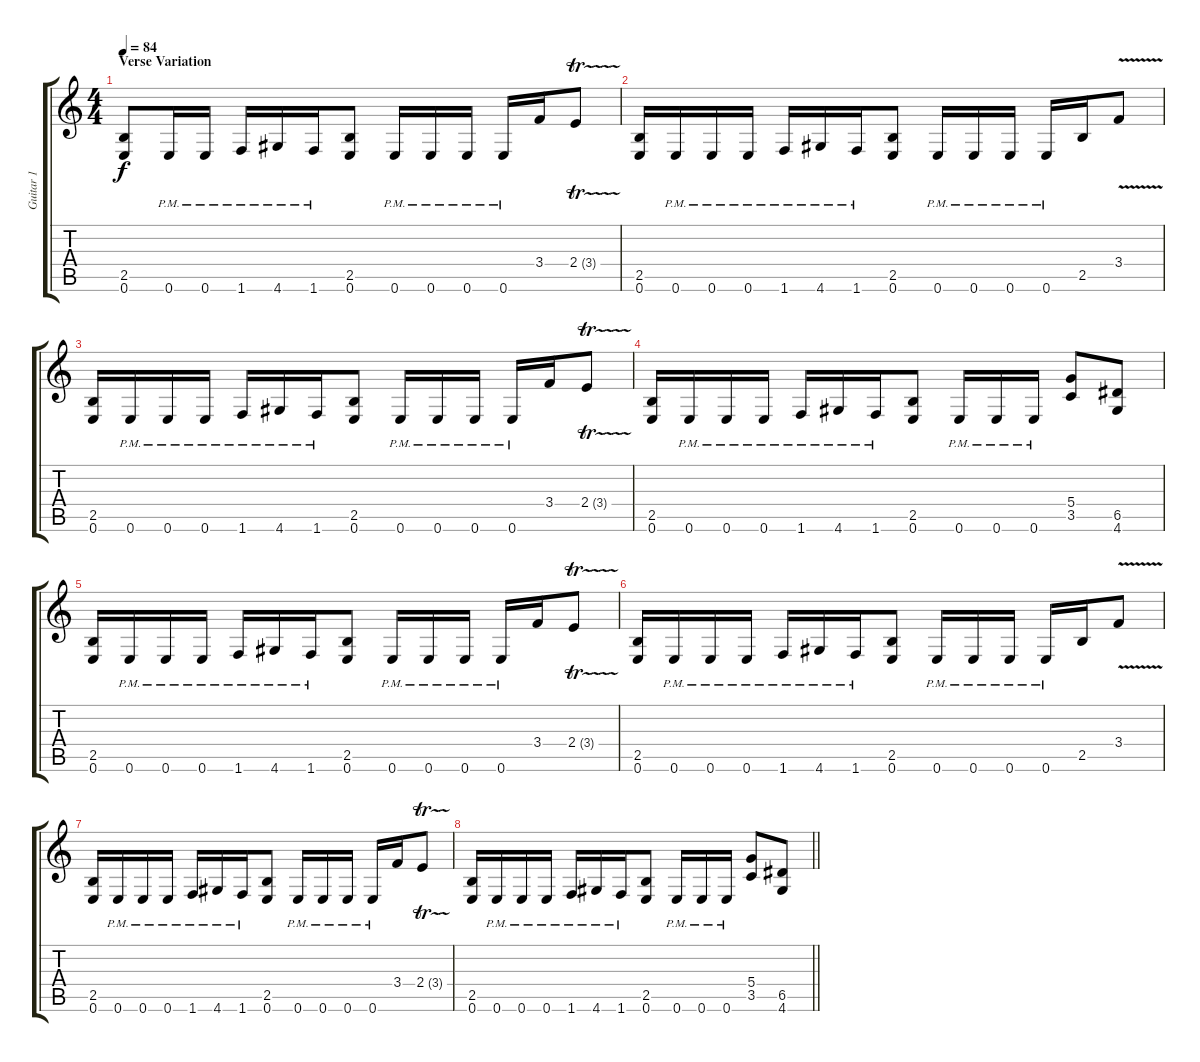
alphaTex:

\track ("Guitar 1" "Guitar 1") {instrument distortionguitar}
\staff {score tabs}
\tuning (E4 B3 G3 D3 A2 E2) {hide}
\ts (4 4)
\section ("" "Verse Variation")
\tempo 84
\clef g2
\ks c
(2.5 0.6).8{dy f} 0.6{pm}.16 0.6{pm}.16 1.6{pm}.16 4.6{pm}.16 1.6{pm}.16 (2.5 0.6).8 0.6{pm}.16 0.6{pm}.16 0.6{pm}.16 0.6{pm}.16 3.4.16 2.4{tr (3 32)}.8 |
(2.5 0.6).16 0.6{pm}.16 0.6{pm}.16 0.6{pm}.16 1.6{pm}.16 4.6{pm}.16 1.6{pm}.16 (2.5 0.6).8 0.6{pm}.16 0.6{pm}.16 0.6{pm}.16 0.6{pm}.16 2.5.16 3.4{v}.8 |
(2.5 0.6).16 0.6{pm}.16 0.6{pm}.16 0.6{pm}.16 1.6{pm}.16 4.6{pm}.16 1.6{pm}.16 (2.5 0.6).8 0.6{pm}.16 0.6{pm}.16 0.6{pm}.16 0.6{pm}.16 3.4.16 2.4{tr (3 32)}.8 |
(2.5 0.6).16 0.6{pm}.16 0.6{pm}.16 0.6{pm}.16 1.6{pm}.16 4.6{pm}.16 1.6{pm}.16 (2.5 0.6).8 0.6{pm}.16 0.6{pm}.16 0.6{pm}.16 (5.4 3.5).8 (6.5 4.6).8 |
(2.5 0.6).16 0.6{pm}.16 0.6{pm}.16 0.6{pm}.16 1.6{pm}.16 4.6{pm}.16 1.6{pm}.16 (2.5 0.6).8 0.6{pm}.16 0.6{pm}.16 0.6{pm}.16 0.6{pm}.16 3.4.16 2.4{tr (3 32)}.8 |
(2.5 0.6).16 0.6{pm}.16 0.6{pm}.16 0.6{pm}.16 1.6{pm}.16 4.6{pm}.16 1.6{pm}.16 (2.5 0.6).8 0.6{pm}.16 0.6{pm}.16 0.6{pm}.16 0.6{pm}.16 2.5.16 3.4{v}.8 |
(2.5 0.6).16 0.6{pm}.16 0.6{pm}.16 0.6{pm}.16 1.6{pm}.16 4.6{pm}.16 1.6{pm}.16 (2.5 0.6).8 0.6{pm}.16 0.6{pm}.16 0.6{pm}.16 0.6{pm}.16 3.4.16 2.4{tr (3 32)}.8 |
\barLineRight lightlight
(2.5 0.6).16 0.6{pm}.16 0.6{pm}.16 0.6{pm}.16 1.6{pm}.16 4.6{pm}.16 1.6{pm}.16 (2.5 0.6).8 0.6{pm}.16 0.6{pm}.16 0.6{pm}.16 (5.4 3.5).8 (6.5 4.6).8
